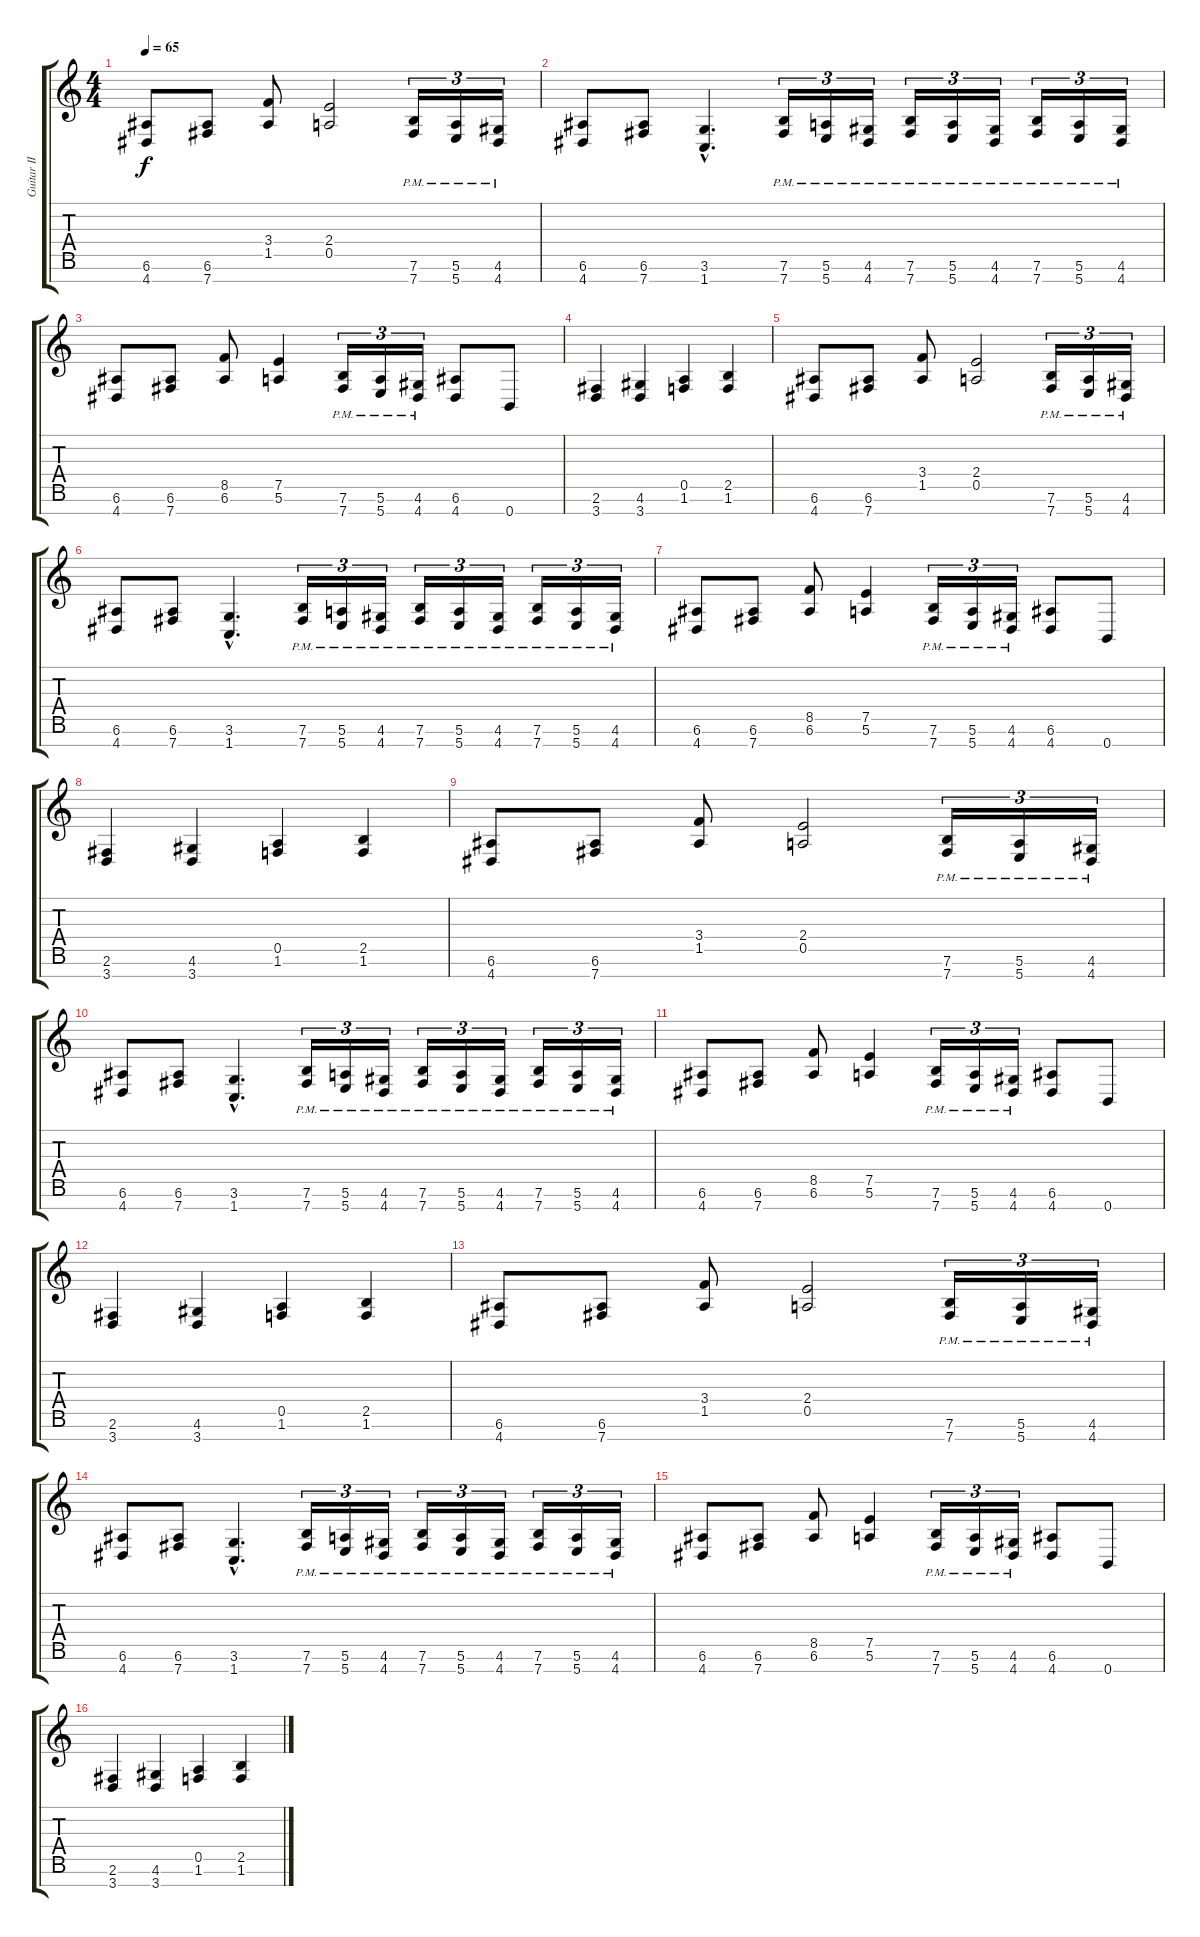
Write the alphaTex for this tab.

\track ("Guitar II" "Guitar II") {instrument distortionguitar}
\staff {score tabs}
\tuning (E4 B3 G3 D3 A2 E2 B1) {hide}
\ts (4 4)
\tempo 65
\clef g2
\ks c
(6.6 4.7).8{dy f instrument distortionguitar} (6.6 7.7).8 (3.4 1.5).8 (2.4 0.5).2 (7.6{pm} 7.7{pm}).16{tu (3 2)} (5.6{pm} 5.7{pm}).16{tu (3 2)} (4.6{pm} 4.7{pm}).16{tu (3 2)} |
(6.6 4.7).8 (6.6 7.7).8 (3.6{hac} 1.7{hac}).4{d} (7.6{pm} 7.7{pm}).16{tu (3 2)} (5.6{pm} 5.7{pm}).16{tu (3 2)} (4.6{pm} 4.7{pm}).16{tu (3 2)} (7.6{pm} 7.7{pm}).16{tu (3 2)} (5.6{pm} 5.7{pm}).16{tu (3 2)} (4.6{pm} 4.7{pm}).16{tu (3 2)} (7.6{pm} 7.7{pm}).16{tu (3 2)} (5.6{pm} 5.7{pm}).16{tu (3 2)} (4.6{pm} 4.7{pm}).16{tu (3 2)} |
(6.6 4.7).8 (6.6 7.7).8 (8.5 6.6).8 (7.5 5.6).4 (7.6{pm} 7.7{pm}).16{tu (3 2)} (5.6{pm} 5.7{pm}).16{tu (3 2)} (4.6{pm} 4.7{pm}).16{tu (3 2)} (6.6 4.7).8 0.7.8 |
(2.6 3.7).4 (4.6 3.7).4 (0.5 1.6).4 (2.5 1.6).4 |
(6.6 4.7).8 (6.6 7.7).8 (3.4 1.5).8 (2.4 0.5).2 (7.6{pm} 7.7{pm}).16{tu (3 2)} (5.6{pm} 5.7{pm}).16{tu (3 2)} (4.6{pm} 4.7{pm}).16{tu (3 2)} |
(6.6 4.7).8 (6.6 7.7).8 (3.6{hac} 1.7{hac}).4{d} (7.6{pm} 7.7{pm}).16{tu (3 2)} (5.6{pm} 5.7{pm}).16{tu (3 2)} (4.6{pm} 4.7{pm}).16{tu (3 2)} (7.6{pm} 7.7{pm}).16{tu (3 2)} (5.6{pm} 5.7{pm}).16{tu (3 2)} (4.6{pm} 4.7{pm}).16{tu (3 2)} (7.6{pm} 7.7{pm}).16{tu (3 2)} (5.6{pm} 5.7{pm}).16{tu (3 2)} (4.6{pm} 4.7{pm}).16{tu (3 2)} |
(6.6 4.7).8 (6.6 7.7).8 (8.5 6.6).8 (7.5 5.6).4 (7.6{pm} 7.7{pm}).16{tu (3 2)} (5.6{pm} 5.7{pm}).16{tu (3 2)} (4.6{pm} 4.7{pm}).16{tu (3 2)} (6.6 4.7).8 0.7.8 |
(2.6 3.7).4 (4.6 3.7).4 (0.5 1.6).4 (2.5 1.6).4 |
(6.6 4.7).8 (6.6 7.7).8 (3.4 1.5).8 (2.4 0.5).2 (7.6{pm} 7.7{pm}).16{tu (3 2)} (5.6{pm} 5.7{pm}).16{tu (3 2)} (4.6{pm} 4.7{pm}).16{tu (3 2)} |
(6.6 4.7).8 (6.6 7.7).8 (3.6{hac} 1.7{hac}).4{d} (7.6{pm} 7.7{pm}).16{tu (3 2)} (5.6{pm} 5.7{pm}).16{tu (3 2)} (4.6{pm} 4.7{pm}).16{tu (3 2)} (7.6{pm} 7.7{pm}).16{tu (3 2)} (5.6{pm} 5.7{pm}).16{tu (3 2)} (4.6{pm} 4.7{pm}).16{tu (3 2)} (7.6{pm} 7.7{pm}).16{tu (3 2)} (5.6{pm} 5.7{pm}).16{tu (3 2)} (4.6{pm} 4.7{pm}).16{tu (3 2)} |
(6.6 4.7).8 (6.6 7.7).8 (8.5 6.6).8 (7.5 5.6).4 (7.6{pm} 7.7{pm}).16{tu (3 2)} (5.6{pm} 5.7{pm}).16{tu (3 2)} (4.6{pm} 4.7{pm}).16{tu (3 2)} (6.6 4.7).8 0.7.8 |
(2.6 3.7).4 (4.6 3.7).4 (0.5 1.6).4 (2.5 1.6).4 |
(6.6 4.7).8 (6.6 7.7).8 (3.4 1.5).8 (2.4 0.5).2 (7.6{pm} 7.7{pm}).16{tu (3 2)} (5.6{pm} 5.7{pm}).16{tu (3 2)} (4.6{pm} 4.7{pm}).16{tu (3 2)} |
(6.6 4.7).8 (6.6 7.7).8 (3.6{hac} 1.7{hac}).4{d} (7.6{pm} 7.7{pm}).16{tu (3 2)} (5.6{pm} 5.7{pm}).16{tu (3 2)} (4.6{pm} 4.7{pm}).16{tu (3 2)} (7.6{pm} 7.7{pm}).16{tu (3 2)} (5.6{pm} 5.7{pm}).16{tu (3 2)} (4.6{pm} 4.7{pm}).16{tu (3 2)} (7.6{pm} 7.7{pm}).16{tu (3 2)} (5.6{pm} 5.7{pm}).16{tu (3 2)} (4.6{pm} 4.7{pm}).16{tu (3 2)} |
(6.6 4.7).8 (6.6 7.7).8 (8.5 6.6).8 (7.5 5.6).4 (7.6{pm} 7.7{pm}).16{tu (3 2)} (5.6{pm} 5.7{pm}).16{tu (3 2)} (4.6{pm} 4.7{pm}).16{tu (3 2)} (6.6 4.7).8 0.7.8 |
(2.6 3.7).4 (4.6 3.7).4 (0.5 1.6).4 (2.5 1.6).4
